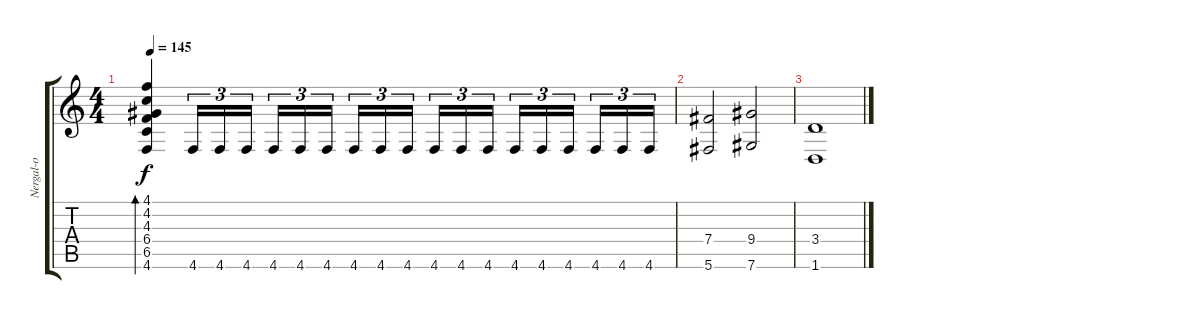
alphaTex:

\track ("Nergal-o" "Nergal-o") {instrument distortionguitar}
\staff {score tabs}
\tuning (Db4 Ab3 E3 B2 Gb2 Db2) {hide}
\ts (4 4)
\tempo 145
\clef g2
\ks c
(4.1 4.2 4.3 6.4 6.5 4.6).4{bd 120 dy f} 4.6.16{tu (3 2)} 4.6.16{tu (3 2)} 4.6.16{tu (3 2) beam splitsecondary} 4.6.16{tu (3 2)} 4.6.16{tu (3 2)} 4.6.16{tu (3 2)} 4.6.16{tu (3 2)} 4.6.16{tu (3 2)} 4.6.16{tu (3 2) beam splitsecondary} 4.6.16{tu (3 2)} 4.6.16{tu (3 2)} 4.6.16{tu (3 2)} 4.6.16{tu (3 2)} 4.6.16{tu (3 2)} 4.6.16{tu (3 2) beam splitsecondary} 4.6.16{tu (3 2)} 4.6.16{tu (3 2)} 4.6.16{tu (3 2)} |
(7.4 5.6).2 (9.4 7.6).2 |
(3.4 1.6).1
